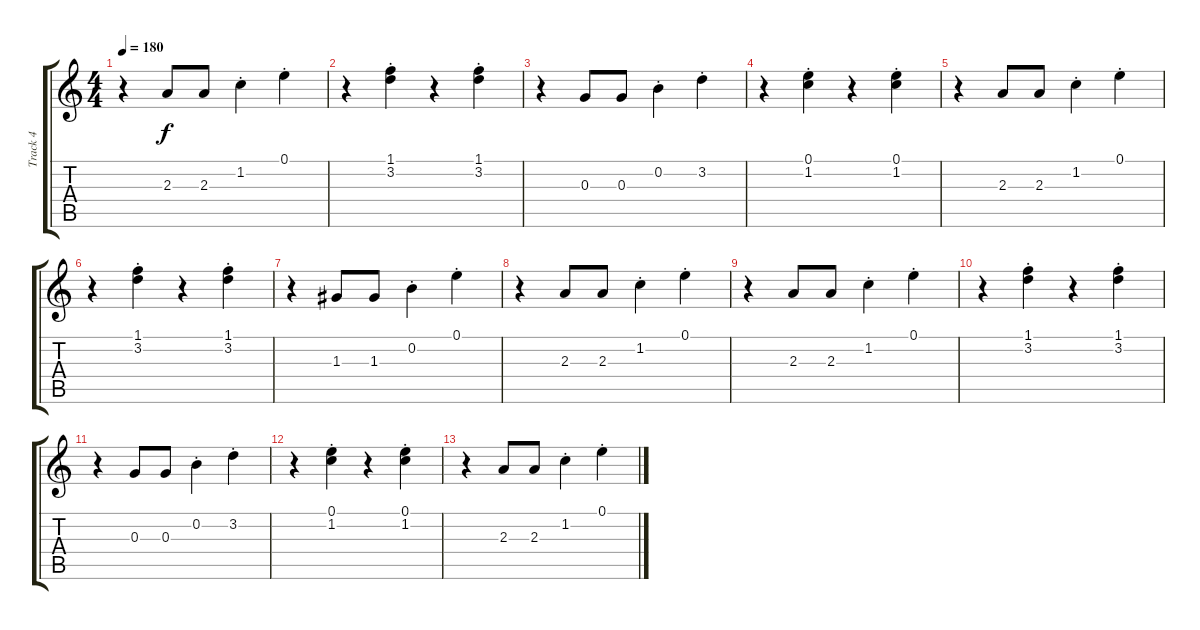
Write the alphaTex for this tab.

\track ("Track 4" "Track 4") {instrument electricguitarmuted}
\staff {score tabs}
\tuning (E4 B3 G3 D3 A2 E2) {hide}
\ts (4 4)
\tempo 180
\clef g2
\ks c
r.4{dy f volume 11} 2.3.8 2.3.8 1.2{st}.4 0.1{st}.4 |
r.4 (1.1{st} 3.2{st}).4 r.4 (1.1{st} 3.2{st}).4 |
r.4 0.3.8 0.3.8 0.2{st}.4 3.2{st}.4 |
r.4 (0.1{st} 1.2{st}).4 r.4 (0.1{st} 1.2{st}).4 |
r.4 2.3.8 2.3.8 1.2{st}.4 0.1{st}.4 |
r.4 (1.1{st} 3.2{st}).4 r.4 (1.1{st} 3.2{st}).4 |
r.4 1.3.8 1.3.8 0.2{st}.4 0.1{st}.4 |
r.4 2.3.8 2.3.8 1.2{st}.4 0.1{st}.4 |
r.4 2.3.8 2.3.8 1.2{st}.4 0.1{st}.4 |
r.4 (1.1{st} 3.2{st}).4 r.4 (1.1{st} 3.2{st}).4 |
r.4 0.3.8 0.3.8 0.2{st}.4 3.2{st}.4 |
r.4 (0.1{st} 1.2{st}).4 r.4 (0.1{st} 1.2{st}).4 |
r.4 2.3.8 2.3.8 1.2{st}.4 0.1{st}.4
